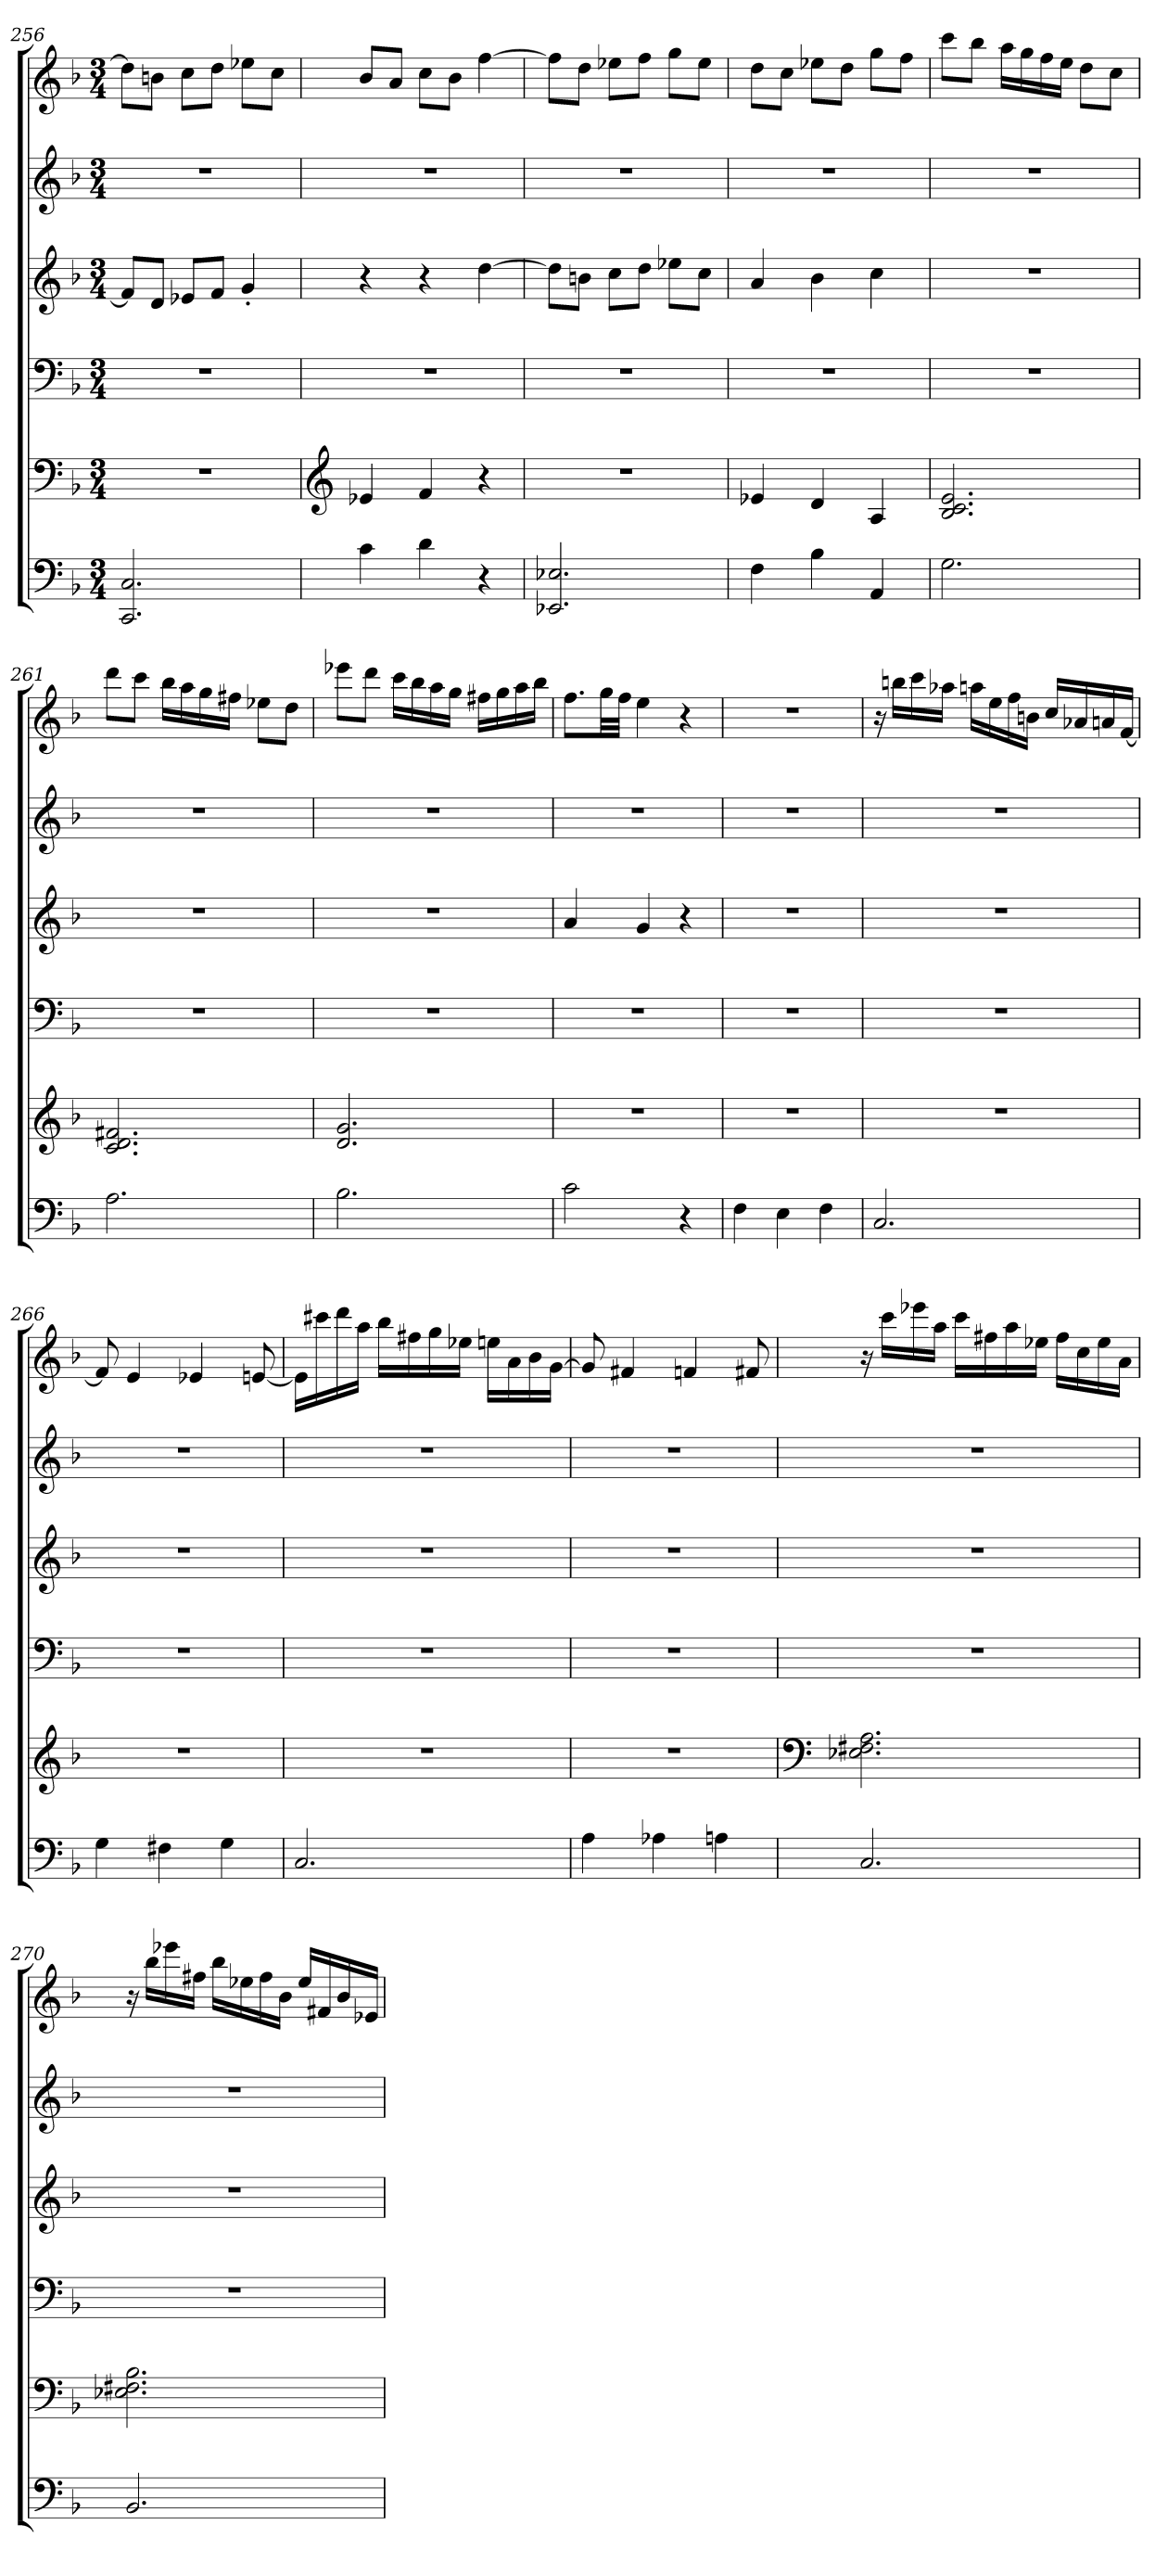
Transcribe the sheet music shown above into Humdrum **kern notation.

**kern	**kern	**kern	**kern	**kern	**kern
*part5	*part4	*part3	*part2	*part1	*part1
*staff6	*staff5	*staff4	*staff3	*staff2	*staff1
*clefF4	*clefF4	*clefF4	*clefG2	*clefG2	*clefG2
*k[b-]	*k[b-]	*k[b-]	*k[b-]	*k[b-]	*k[b-]
*M3/4	*M3/4	*M3/4	*M3/4	*M3/4	*M3/4
*MM65	*MM65	*MM65	*MM65	*MM65	*MM65
=256	=256	=256	=256	=256	=256
2.CC/ 2.C/	2.r	2.r	8f/L]	2.r	8dd\L]
.	.	.	8d/J	.	8bn\J
.	.	.	8e-X/L	.	8cc\L
.	.	.	8f/J	.	8dd\J
.	.	.	4g'/	.	8ee-X\L
.	.	.	.	.	8cc\J
=257	=257	=257	=257	=257	=257
*	*clefG2	*	*	*	*
*	*	*	*	*	*MM65
4c\	4e-X/	2.r	4r	2.r	8b-/L
.	.	.	.	.	8a/J
4d\	4f/	.	4r	.	8cc\L
.	.	.	.	.	8b-\J
*	*	*	*	*	*MM65
4r	4r	.	[4dd\	.	[4ff\
=258	=258	=258	=258	=258	=258
*	*	*	*	*	*MM65
2.EE-X/ 2.E-X/	2.r	2.r	8dd\L]	2.r	8ff\L]
.	.	.	8bn\J	.	8dd\J
.	.	.	8cc\L	.	8ee-X\L
.	.	.	8dd\J	.	8ff\J
.	.	.	8ee-X\L	.	8gg\L
.	.	.	8cc\J	.	8ee-\J
!!LO:PB:g=z
=259	=259	=259	=259	=259	=259
*	*	*	*	*	*MM65
4F\	4e-X/	2.r	4a/	2.r	8dd\L
.	.	.	.	.	8cc\J
4B-\	4d/	.	4b-\	.	8ee-X\L
.	.	.	.	.	8dd\J
4AA/	4A/	.	4cc\	.	8gg\L
.	.	.	.	.	8ff\J
=260	=260	=260	=260	=260	=260
*	*	*	*	*	*MM65
2.G\	2.B-/ 2.c/ 2.e/	2.r	2.r	2.r	8ccc\L
.	.	.	.	.	8bb-\J
.	.	.	.	.	16aa\LL
.	.	.	.	.	16gg\
.	.	.	.	.	16ff\
.	.	.	.	.	16ee\JJ
.	.	.	.	.	8dd\L
.	.	.	.	.	8cc\J
=261	=261	=261	=261	=261	=261
*	*	*	*	*	*MM65
2.A\	2.c/ 2.d/ 2.f#X/	2.r	2.r	2.r	8ddd\L
.	.	.	.	.	8ccc\J
.	.	.	.	.	16bb-\LL
.	.	.	.	.	16aa\
.	.	.	.	.	16gg\
.	.	.	.	.	16ff#X\JJ
.	.	.	.	.	8ee-X\L
.	.	.	.	.	8dd\J
=262	=262	=262	=262	=262	=262
*	*	*	*	*	*MM65
2.B-\	2.d/ 2.g/	2.r	2.r	2.r	8eee-X\L
.	.	.	.	.	8ddd\J
.	.	.	.	.	16ccc\LL
.	.	.	.	.	16bb-\
.	.	.	.	.	16aa\
.	.	.	.	.	16gg\JJ
.	.	.	.	.	16ff#X\LL
.	.	.	.	.	16gg\
.	.	.	.	.	16aa\
.	.	.	.	.	16bb-\JJ
!!LO:LB:g=z
=263	=263	=263	=263	=263	=263
2c\	2.r	2.r	4a/	2.r	8.ff\L
.	.	.	.	.	32gg\LL
.	.	.	.	.	32ff\JJJ
.	.	.	4g/	.	4ee\
4r	.	.	4r	.	4r
=264	=264	=264	=264	=264	=264
*	*	*	*	*	*MM65
4F\	2.r	2.r	2.r	2.r	2.r
4E\	.	.	.	.	.
4F\	.	.	.	.	.
=265	=265	=265	=265	=265	=265
*	*	*	*	*	*MM65
2.C/	2.r	2.r	2.r	2.r	16r
.	.	.	.	.	16bbn\LL
.	.	.	.	.	16ccc\
.	.	.	.	.	16aa-X\JJ
.	.	.	.	.	16aan\LL
.	.	.	.	.	16ee\
.	.	.	.	.	16ff\
.	.	.	.	.	16bn\JJ
.	.	.	.	.	16cc/LL
.	.	.	.	.	16a-X/
.	.	.	.	.	16an/
.	.	.	.	.	[16f/JJ
=266	=266	=266	=266	=266	=266
*	*	*	*	*	*MM65
4G\	2.r	2.r	2.r	2.r	8f/]
.	.	.	.	.	4e/
4F#X\	.	.	.	.	.
.	.	.	.	.	4e-X/
4G\	.	.	.	.	.
.	.	.	.	.	[8en/
!!LO:PB:g=z
=267	=267	=267	=267	=267	=267
*	*	*	*	*	*MM65
2.C/	2.r	2.r	2.r	2.r	16e\LL]
.	.	.	.	.	16ccc#X\
.	.	.	.	.	16ddd\
.	.	.	.	.	16aa\JJ
.	.	.	.	.	16bb-\LL
.	.	.	.	.	16ff#X\
.	.	.	.	.	16gg\
.	.	.	.	.	16ee-X\JJ
.	.	.	.	.	16een\LL
.	.	.	.	.	16a\
.	.	.	.	.	16b-\
.	.	.	.	.	[16g\JJ
=268	=268	=268	=268	=268	=268
*	*	*	*	*	*MM65
4A\	2.r	2.r	2.r	2.r	8g/]
.	.	.	.	.	4f#X/
4A-X\	.	.	.	.	.
.	.	.	.	.	4fn/
4An\	.	.	.	.	.
.	.	.	.	.	8f#X/
!!LO:LB:g=z
=269	=269	=269	=269	=269	=269
*	*clefF4	*	*	*	*
*	*	*	*	*	*MM65
2.C/	2.E-X\ 2.F#X\ 2.A\	2.r	2.r	2.r	16r
.	.	.	.	.	16ccc\LL
.	.	.	.	.	16eee-X\
.	.	.	.	.	16aa\JJ
.	.	.	.	.	16ccc\LL
.	.	.	.	.	16ff#X\
.	.	.	.	.	16aa\
.	.	.	.	.	16ee-X\JJ
.	.	.	.	.	16ff#\LL
.	.	.	.	.	16cc\
.	.	.	.	.	16ee-\
.	.	.	.	.	16a\JJ
=270	=270	=270	=270	=270	=270
*	*	*	*	*	*MM65
2.BB-/	2.E-X\ 2.F#X\ 2.B-\	2.r	2.r	2.r	16r
.	.	.	.	.	16bb-\LL
.	.	.	.	.	16eee-X\
.	.	.	.	.	16ff#X\JJ
.	.	.	.	.	16bb-\LL
.	.	.	.	.	16ee-X\
.	.	.	.	.	16ff#\
.	.	.	.	.	16b-\JJ
.	.	.	.	.	16ee-/LL
.	.	.	.	.	16f#X/
.	.	.	.	.	16b-/
.	.	.	.	.	16e-X/JJ
=	=	=	=	=	=
*-	*-	*-	*-	*-	*-
